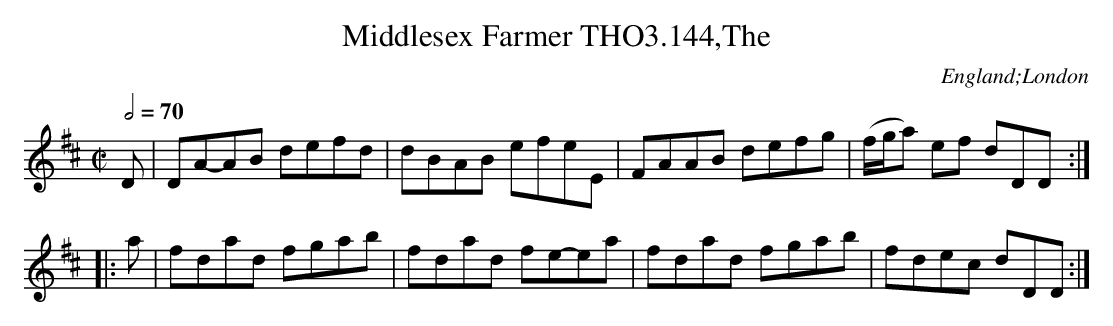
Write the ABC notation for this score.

X:1
T:Middlesex Farmer THO3.144,The
O:England;London
M:C|
L:1/8
Q:1/2=70
K:D
D|DA-AB defd |dBAB efeE|FAAB defg|(f/g/a) ef dDD:|
|:a|fdad fgab|fdad fe-ea|fdad fgab|fdec dDD:|
